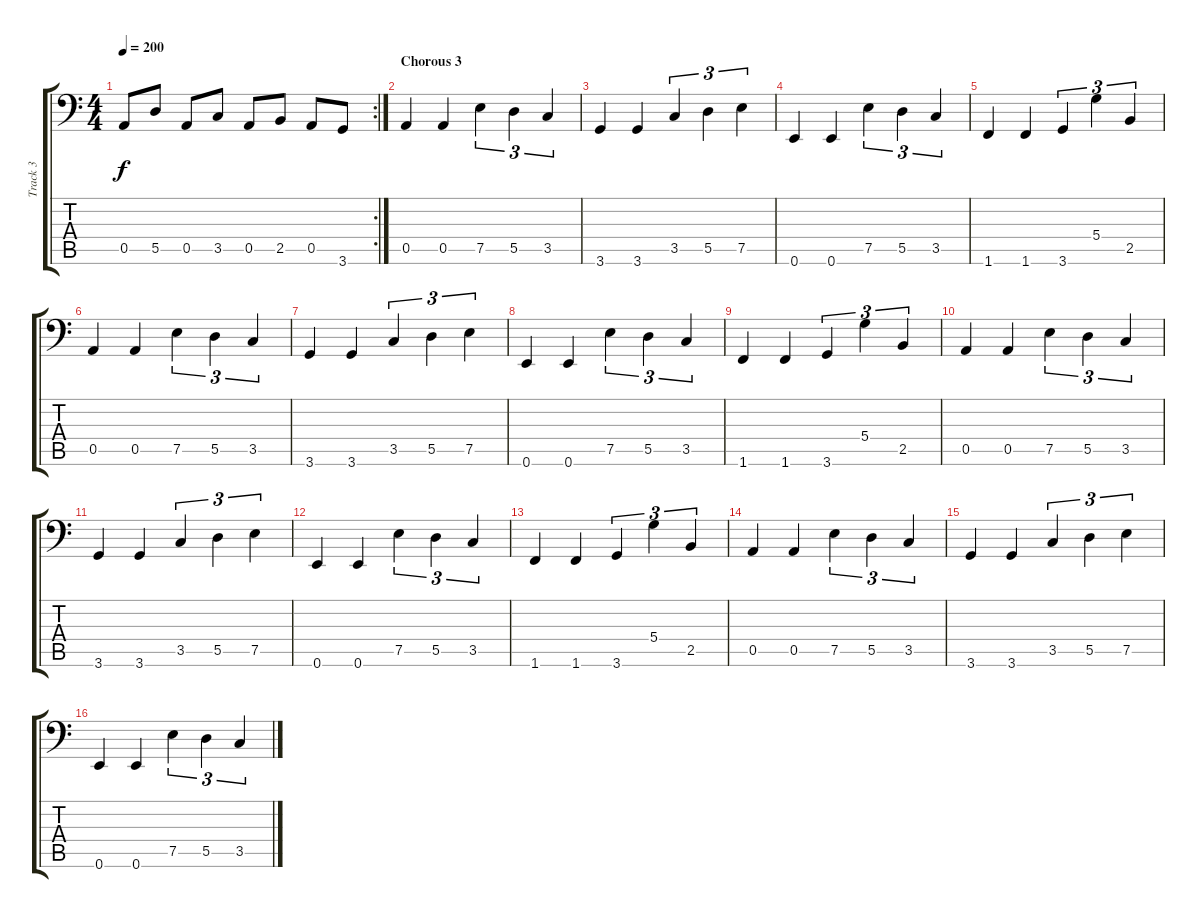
\track ("Track 3" "Track 3") {instrument electricbassfinger}
\staff {score tabs}
\tuning (E3 B2 G2 D2 A1 E1) {hide}
\rc 2
\ts (4 4)
\tempo 200
\clef f4
\ks c
0.5.8{dy f} 5.5.8 0.5.8 3.5.8 0.5.8 2.5.8 0.5.8 3.6.8 |
\section ("" "Chorous 3")
0.5.4 0.5.4 7.5.4{tu (3 2)} 5.5.4{tu (3 2)} 3.5.4{tu (3 2)} |
3.6.4 3.6.4 3.5.4{tu (3 2)} 5.5.4{tu (3 2)} 7.5.4{tu (3 2)} |
0.6.4 0.6.4 7.5.4{tu (3 2)} 5.5.4{tu (3 2)} 3.5.4{tu (3 2)} |
1.6.4 1.6.4 3.6.4{tu (3 2)} 5.4.4{tu (3 2)} 2.5.4{tu (3 2)} |
0.5.4 0.5.4 7.5.4{tu (3 2)} 5.5.4{tu (3 2)} 3.5.4{tu (3 2)} |
3.6.4 3.6.4 3.5.4{tu (3 2)} 5.5.4{tu (3 2)} 7.5.4{tu (3 2)} |
0.6.4 0.6.4 7.5.4{tu (3 2)} 5.5.4{tu (3 2)} 3.5.4{tu (3 2)} |
1.6.4 1.6.4 3.6.4{tu (3 2)} 5.4.4{tu (3 2)} 2.5.4{tu (3 2)} |
0.5.4 0.5.4 7.5.4{tu (3 2)} 5.5.4{tu (3 2)} 3.5.4{tu (3 2)} |
3.6.4 3.6.4 3.5.4{tu (3 2)} 5.5.4{tu (3 2)} 7.5.4{tu (3 2)} |
0.6.4 0.6.4 7.5.4{tu (3 2)} 5.5.4{tu (3 2)} 3.5.4{tu (3 2)} |
1.6.4 1.6.4 3.6.4{tu (3 2)} 5.4.4{tu (3 2)} 2.5.4{tu (3 2)} |
0.5.4 0.5.4 7.5.4{tu (3 2)} 5.5.4{tu (3 2)} 3.5.4{tu (3 2)} |
3.6.4 3.6.4 3.5.4{tu (3 2)} 5.5.4{tu (3 2)} 7.5.4{tu (3 2)} |
0.6.4 0.6.4 7.5.4{tu (3 2)} 5.5.4{tu (3 2)} 3.5.4{tu (3 2)}
